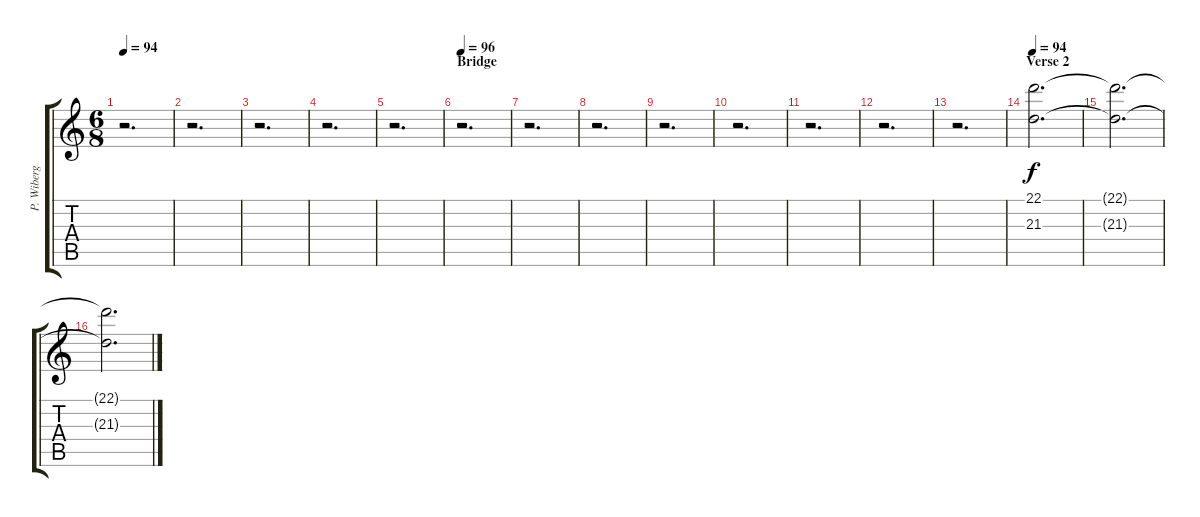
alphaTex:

\track ("P. Wiberg (Keyboards I)" "P. Wiberg ") {instrument synthstrings1}
\staff {score tabs}
\tuning (E4 A3 F3 D3 A2 D2) {hide}
\ts (6 8)
\tempo 94
\clef g2
\ks c
r.2{d dy f} |
r.2{d} |
r.2{d} |
r.2{d} |
r.2{d} |
\section ("" "Bridge")
\tempo 96
r.2{d} |
r.2{d} |
r.2{d} |
r.2{d} |
r.2{d} |
r.2{d} |
r.2{d} |
r.2{d} |
\section ("" "Verse 2")
\tempo 94
(22.1 21.3).2{d} |
(22.1{t} 21.3{t}).2{d} |
(22.1{t} 21.3{t}).2{d}
